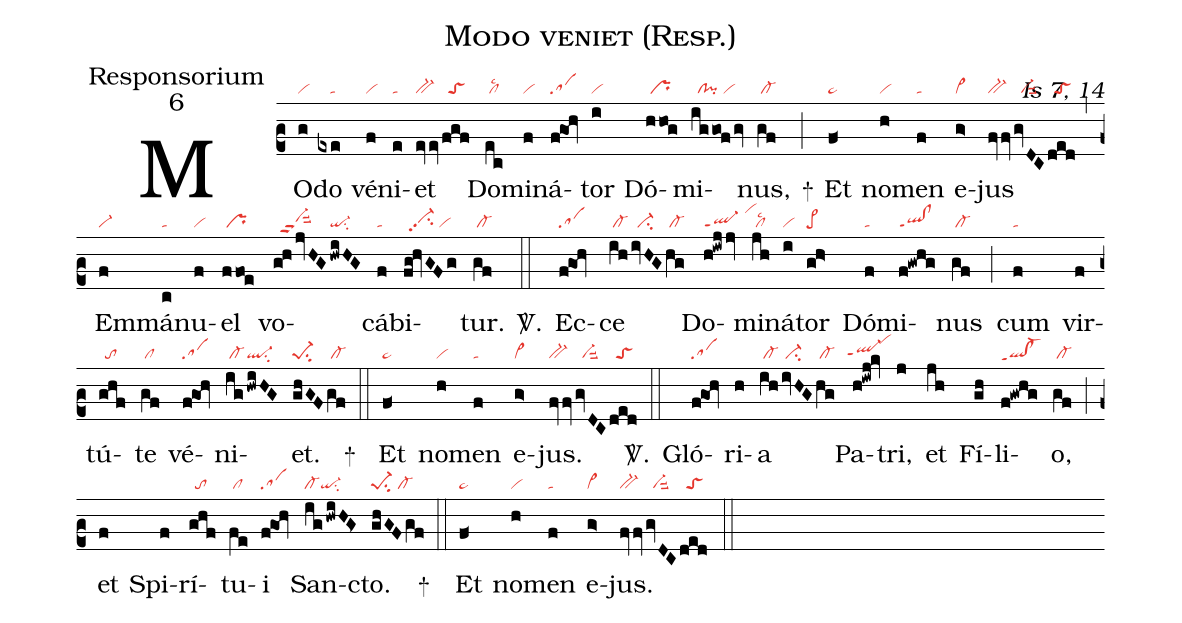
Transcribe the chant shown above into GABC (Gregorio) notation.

name:Modo veniet (Resp.);
office-part:Responsorium;
mode:6;
commentary:Is 7, 14;
nabc-lines:1;
%%
(c2)
MO(g|vi)do(exe|////ta) vé(f|vi)ni(e|ta)et(evev|bv-|/fgf|//toS) Do(ec|/cllsc2)mi(f|vi)ná(fgOh|sa)tor(i|vi) Dó(hhog|/pr)mi(iggof/gv|//cl!pi/vi)nus,(gf|/cl-) +(;)
Et(f<|pe~) no(h|vi)men(f|ta) e(g>|vi>)jus(fvfv|bv-|gvDC|//vi-suu2|ded|//toS) (,)
Em(f|vi-)má(c|ta)nu(f|vi)el(ffoe|/pr) vo(g!hjvHG|//vi-hhppu2suu2|/hwiHG|qi-su2)cá(f|ta)bi(fg!hvGFg|//vi-hhpp2su2/vi)tur.(gf|/cl-) <sp>V/</sp>.(::)
Ec(fgOh|sa)ce(ih|/cl-|/ivHG|//ci-|hg|/cl-) Do(h!iwj/jv|ql-ppt1/vihl)mi(jh|/cllsc2)ná(i|vi)tor(gh>|pe>) Dó(f|ta)mi(f!gwhg|ql!clppt1)nus(gf|/cl-) (;)
cum(f|ta) vir(f)tú(ghf|//to)te(gf|/cl) vé(fgOh|sa)ni(ig|/cl-|!hwiHG|ql-su2)et.(ghGF|pe-1su2|gf|/cl-) +(::)
Et(f<|pe~) no(h|vi)men(f|ta) e(g>|vi>)jus.(fvfv|bv-|gvDC|//vi-suu2|ded|//toS) <sp>V/</sp>.(::)
Gló(fgOh|sa)ri(h)a(ih|/cl-|ivHG|/ci-|hg|/cl-) Pa(h!iwj!kv|``ql-hgppt1`vihl)tri,(j) et(jh) Fí(gh)li(f!gwhg|qlhe!cl-heppt1)o,(gf|/cl-) (;)
et(f) Spi(f)rí(ghf|//to)tu(fe|/cl)i(fgOh|sa) San(ighwiHG>|cl-qi-su2)cto.(ghGFgf|pe-1su2/cl-) +(::)
Et(f<|pe~) no(h|vi)men(f|ta) e(g>|vi>)jus.(fvfv|bv-|gvDC|//vi-suu2|ded|//toS) (::)
